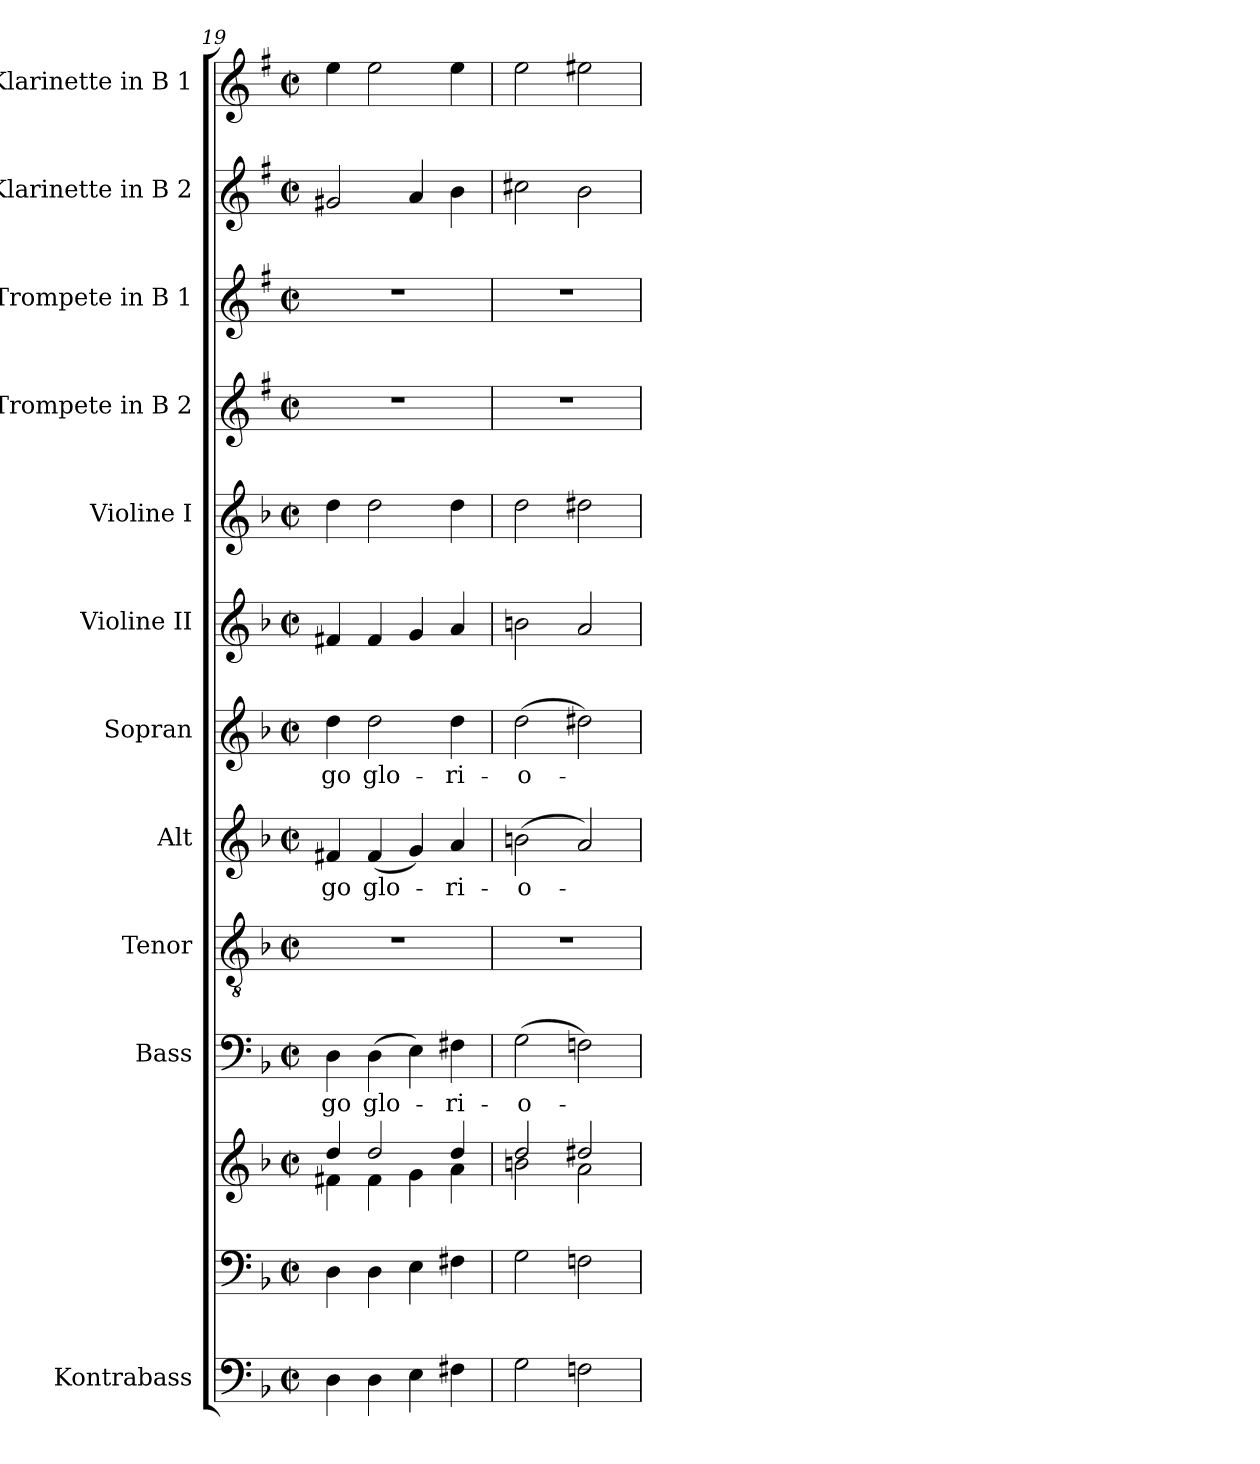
**kern	**kern	**kern	**kern	**text	**kern	**kern	**text	**kern	**text	**kern	**kern	**kern	**kern	**kern	**kern
*part12	*part11	*part11	*part10	*part10	*part9	*part8	*part8	*part7	*part7	*part6	*part5	*part4	*part3	*part2	*part1
*staff13	*staff12	*staff11	*staff10	*staff10	*staff9	*staff8	*staff8	*staff7	*staff7	*staff6	*staff5	*staff4	*staff3	*staff2	*staff1
*I"Kontrabass	*	*	*I"Bass	*	*I"Tenor	*I"Alt	*	*I"Sopran	*	*I"Violine II	*I"Violine I	*I"Trompete in B 2	*I"Trompete in B 1	*I"Klarinette in B 2	*I"Klarinette in B 1
*I'Kb.	*	*	*I'B	*	*I'T	*I'A	*	*I'S	*	*I'Vl. II	*I'Vl. I	*	*	*	*
*clefF4	*clefF4	*clefG2	*clefF4	*	*clefGv2	*clefG2	*	*clefG2	*	*clefG2	*clefG2	*clefG2	*clefG2	*clefG2	*clefG2
*ITrd7c12	*	*	*	*	*	*	*	*	*	*	*	*ITrd1c2	*ITrd1c2	*ITrd1c2	*ITrd1c2
*k[b-]	*k[b-]	*k[b-]	*k[b-]	*	*k[b-]	*k[b-]	*	*k[b-]	*	*k[b-]	*k[b-]	*k[b-]	*k[b-]	*k[b-]	*k[b-]
*F:	*F:	*F:	*F:	*	*F:	*F:	*	*F:	*	*F:	*F:	*F:	*F:	*F:	*F:
*M2/2	*M2/2	*M2/2	*M2/2	*	*M2/2	*M2/2	*	*M2/2	*	*M2/2	*M2/2	*M2/2	*M2/2	*M2/2	*M2/2
*met(c|)	*met(c|)	*met(c|)	*met(c|)	*	*met(c|)	*met(c|)	*	*met(c|)	*	*met(c|)	*met(c|)	*met(c|)	*met(c|)	*met(c|)	*met(c|)
=19	=19	=19	=19	=19	=19	=19	=19	=19	=19	=19	=19	=19	=19	=19	=19
*	*	*^	*	*	*	*	*	*	*	*	*	*	*	*	*
!	!	!	!	!	!LO:LY:b	!	!	!LO:LY:b	!	!LO:LY:b	!	!	!	!	!	!
4DD\	4D\	4dd/	4f#X\	4D\	-go	1r	4f#X/	-go	4dd\	-go	4f#X/	4dd\	1r	1r	2f#X/	4dd\
!	!	!	!	!	!LO:LY:b	!	!	!LO:LY:b	!	!LO:LY:b	!	!	!	!	!	!
4DD\	4D\	2dd/	4f#\	(>4D\	glo-	.	(<4f#/	glo-	2dd\	glo-	4f#/	2dd\	.	.	.	2dd\
4EE\	4E\	.	4g\	4E\)	.	.	4g/)	.	.	.	4g/	.	.	.	4g/	.
!	!	!	!	!	!LO:LY:b	!	!	!LO:LY:b	!	!LO:LY:b	!	!	!	!	!	!
4FF#X\	4F#X\	4dd/	4a\	4F#X\	-ri-	.	4a/	-ri-	4dd\	-ri-	4a/	4dd\	.	.	4a\	4dd\
=20	=20	=20	=20	=20	=20	=20	=20	=20	=20	=20	=20	=20	=20	=20	=20	=20
!	!	!	!	!	!LO:LY:b	!	!	!LO:LY:b	!	!LO:LY:b	!	!	!	!	!	!
2GG\	2G\	2dd/	2bn\	(>2G\	-o-	1r	(>2bn\	-o-	(>2dd\	-o-	2bn\	2dd\	1r	1r	2bn\	2dd\
2FFn\	2Fn\	2dd#X/	2a\	2Fn\)	.	.	2a/)	.	2dd#X\)	.	2a/	2dd#X\	.	.	2a\	2dd#X\
*	*	*v	*v	*	*	*	*	*	*	*	*	*	*	*	*	*
=	=	=	=	=	=	=	=	=	=	=	=	=	=	=	=
*-	*-	*-	*-	*-	*-	*-	*-	*-	*-	*-	*-	*-	*-	*-	*-
